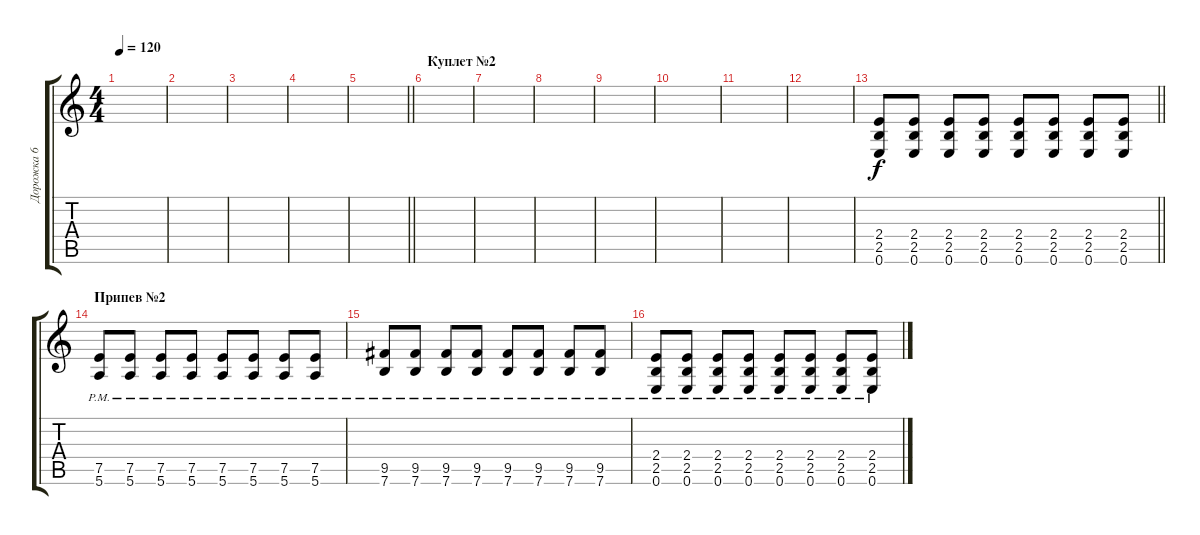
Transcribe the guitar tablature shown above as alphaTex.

\track ("Дорожка 6" "Дорожка 6") {instrument distortionguitar}
\staff {score tabs}
\tuning (E4 B3 G3 D3 A2 E2) {hide}
\ts (4 4)
\tempo 120
\clef g2
\ks c
|
|
|
|
\barLineRight lightlight
|
\section ("" "Куплет №2")
|
|
|
|
|
|
|
\barLineRight lightlight
(2.4 2.5 0.6).8{volume 16} (2.4 2.5 0.6).8 (2.4 2.5 0.6).8 (2.4 2.5 0.6).8 (2.4 2.5 0.6).8 (2.4 2.5 0.6).8 (2.4 2.5 0.6).8 (2.4 2.5 0.6).8 |
\section ("" "Припев №2")
(7.5{pm} 5.6{pm}).8 (7.5{pm} 5.6{pm}).8 (7.5{pm} 5.6{pm}).8 (7.5{pm} 5.6{pm}).8 (7.5{pm} 5.6{pm}).8 (7.5{pm} 5.6{pm}).8 (7.5{pm} 5.6{pm}).8 (7.5{pm} 5.6{pm}).8 |
(9.5{pm} 7.6{pm}).8 (9.5{pm} 7.6{pm}).8 (9.5{pm} 7.6{pm}).8 (9.5{pm} 7.6{pm}).8 (9.5{pm} 7.6{pm}).8 (9.5{pm} 7.6{pm}).8 (9.5{pm} 7.6{pm}).8 (9.5{pm} 7.6{pm}).8 |
(2.4{pm} 2.5{pm} 0.6{pm}).8 (2.4{pm} 2.5{pm} 0.6{pm}).8 (2.4{pm} 2.5{pm} 0.6{pm}).8 (2.4{pm} 2.5{pm} 0.6{pm}).8 (2.4{pm} 2.5{pm} 0.6{pm}).8 (2.4{pm} 2.5{pm} 0.6{pm}).8 (2.4{pm} 2.5{pm} 0.6{pm}).8 (2.4{pm} 2.5{pm} 0.6{pm}).8
